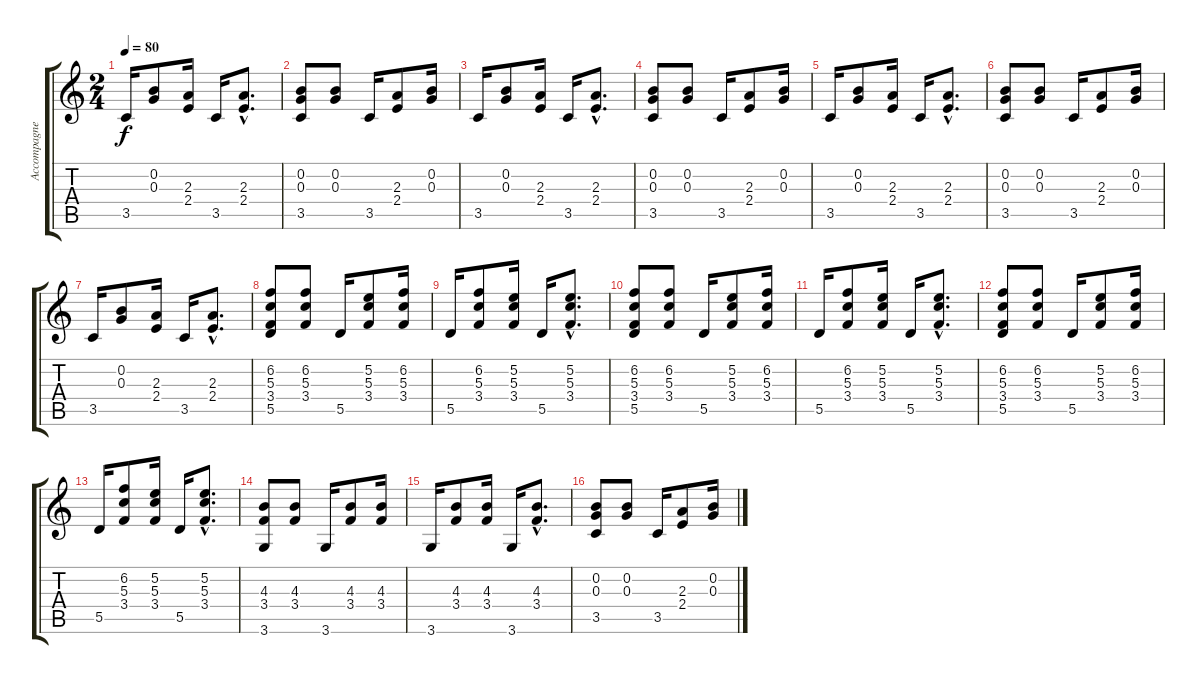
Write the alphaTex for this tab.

\track ("Accompagnement" "Accompagne") {instrument acousticguitarnylon}
\staff {score tabs}
\tuning (E4 B3 G3 D3 A2 E2) {hide}
\ts (2 4)
\tempo 80
\clef g2
\ks c
3.5.16{dy f} (0.2 0.3).8 (2.3 2.4).16 3.5.16 (2.3{hac} 2.4{hac}).8{d} |
(0.2 0.3 3.5).8 (0.2 0.3).8 3.5.16 (2.3 2.4).8 (0.2 0.3).16 |
3.5.16 (0.2 0.3).8 (2.3 2.4).16 3.5.16 (2.3{hac} 2.4{hac}).8{d} |
(0.2 0.3 3.5).8 (0.2 0.3).8 3.5.16 (2.3 2.4).8 (0.2 0.3).16 |
3.5.16 (0.2 0.3).8 (2.3 2.4).16 3.5.16 (2.3{hac} 2.4{hac}).8{d} |
(0.2 0.3 3.5).8 (0.2 0.3).8 3.5.16 (2.3 2.4).8 (0.2 0.3).16 |
3.5.16 (0.2 0.3).8 (2.3 2.4).16 3.5.16 (2.3{hac} 2.4{hac}).8{d} |
(6.2 5.3 3.4 5.5).8 (6.2 5.3 3.4).8 5.5.16 (5.2 5.3 3.4).8 (6.2 5.3 3.4).16 |
5.5.16 (6.2 5.3 3.4).8 (5.2 5.3 3.4).16 5.5.16 (5.2{hac} 5.3{hac} 3.4{hac}).8{d} |
(6.2 5.3 3.4 5.5).8 (6.2 5.3 3.4).8 5.5.16 (5.2 5.3 3.4).8 (6.2 5.3 3.4).16 |
5.5.16 (6.2 5.3 3.4).8 (5.2 5.3 3.4).16 5.5.16 (5.2{hac} 5.3{hac} 3.4{hac}).8{d} |
(6.2 5.3 3.4 5.5).8 (6.2 5.3 3.4).8 5.5.16 (5.2 5.3 3.4).8 (6.2 5.3 3.4).16 |
5.5.16 (6.2 5.3 3.4).8 (5.2 5.3 3.4).16 5.5.16 (5.2{hac} 5.3{hac} 3.4{hac}).8{d} |
(4.3 3.4 3.6).8 (4.3 3.4).8 3.6.16 (4.3 3.4).8 (4.3 3.4).16 |
3.6.16 (4.3 3.4).8 (4.3 3.4).16 3.6.16 (4.3{hac} 3.4{hac}).8{d} |
(0.2 0.3 3.5).8 (0.2 0.3).8 3.5.16 (2.3 2.4).8 (0.2 0.3).16
